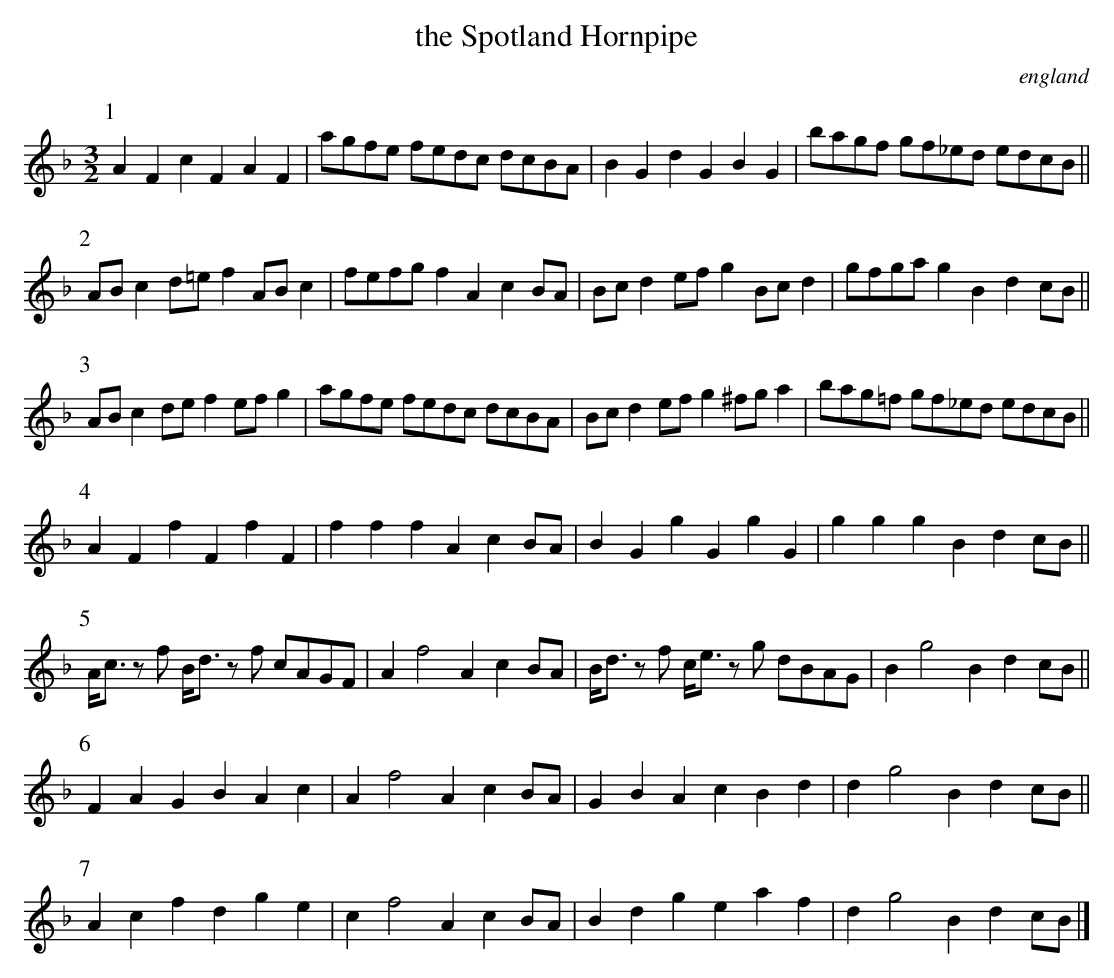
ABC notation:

X:1
T:the Spotland Hornpipe
O:england
M:3/2
L:1/8
K:F
P:1
A2 F2 c2 F2 A2 F2 | agfe fedc  dcBA |\
B2 G2 d2 G2 B2 G2 | bagf gf_ed edcB ||
P:2
AB c2 d=e f2 AB c2 | fefg f2 A2 c2 BA |\
Bc d2 ef  g2 Bc d2 | gfga g2 B2 d2 cB ||
P:3
AB c2 de  f2 ef g2 | agfe fedc   dcBA |\
Bc d2 ef g2 ^fg a2 | bag=f gf_ed edcB ||
P:4
A2 F2 f2 F2  f2 F2 | f2 f2 f2 A2 c2 BA |\
B2 G2 g2 G2  g2 G2 | g2 g2 g2 B2 d2 cB ||
P:5
A<c z f B<d z f cAGF|A2 f4 A2 c2 BA |\
B<d z f c<e z g dBAG|B2 g4 B2 d2 cB ||
P:6
F2 A2 G2 B2 A2 c2  | A2 f4 A2 c2 BA |\
G2 B2 A2 c2 B2 d2  | d2 g4 B2 d2 cB ||
P:7
A2 c2 f2 d2 g2 e2  | c2 f4 A2 c2 BA |\
B2 d2 g2 e2 a2 f2  | d2 g4 B2 d2 cB |]
